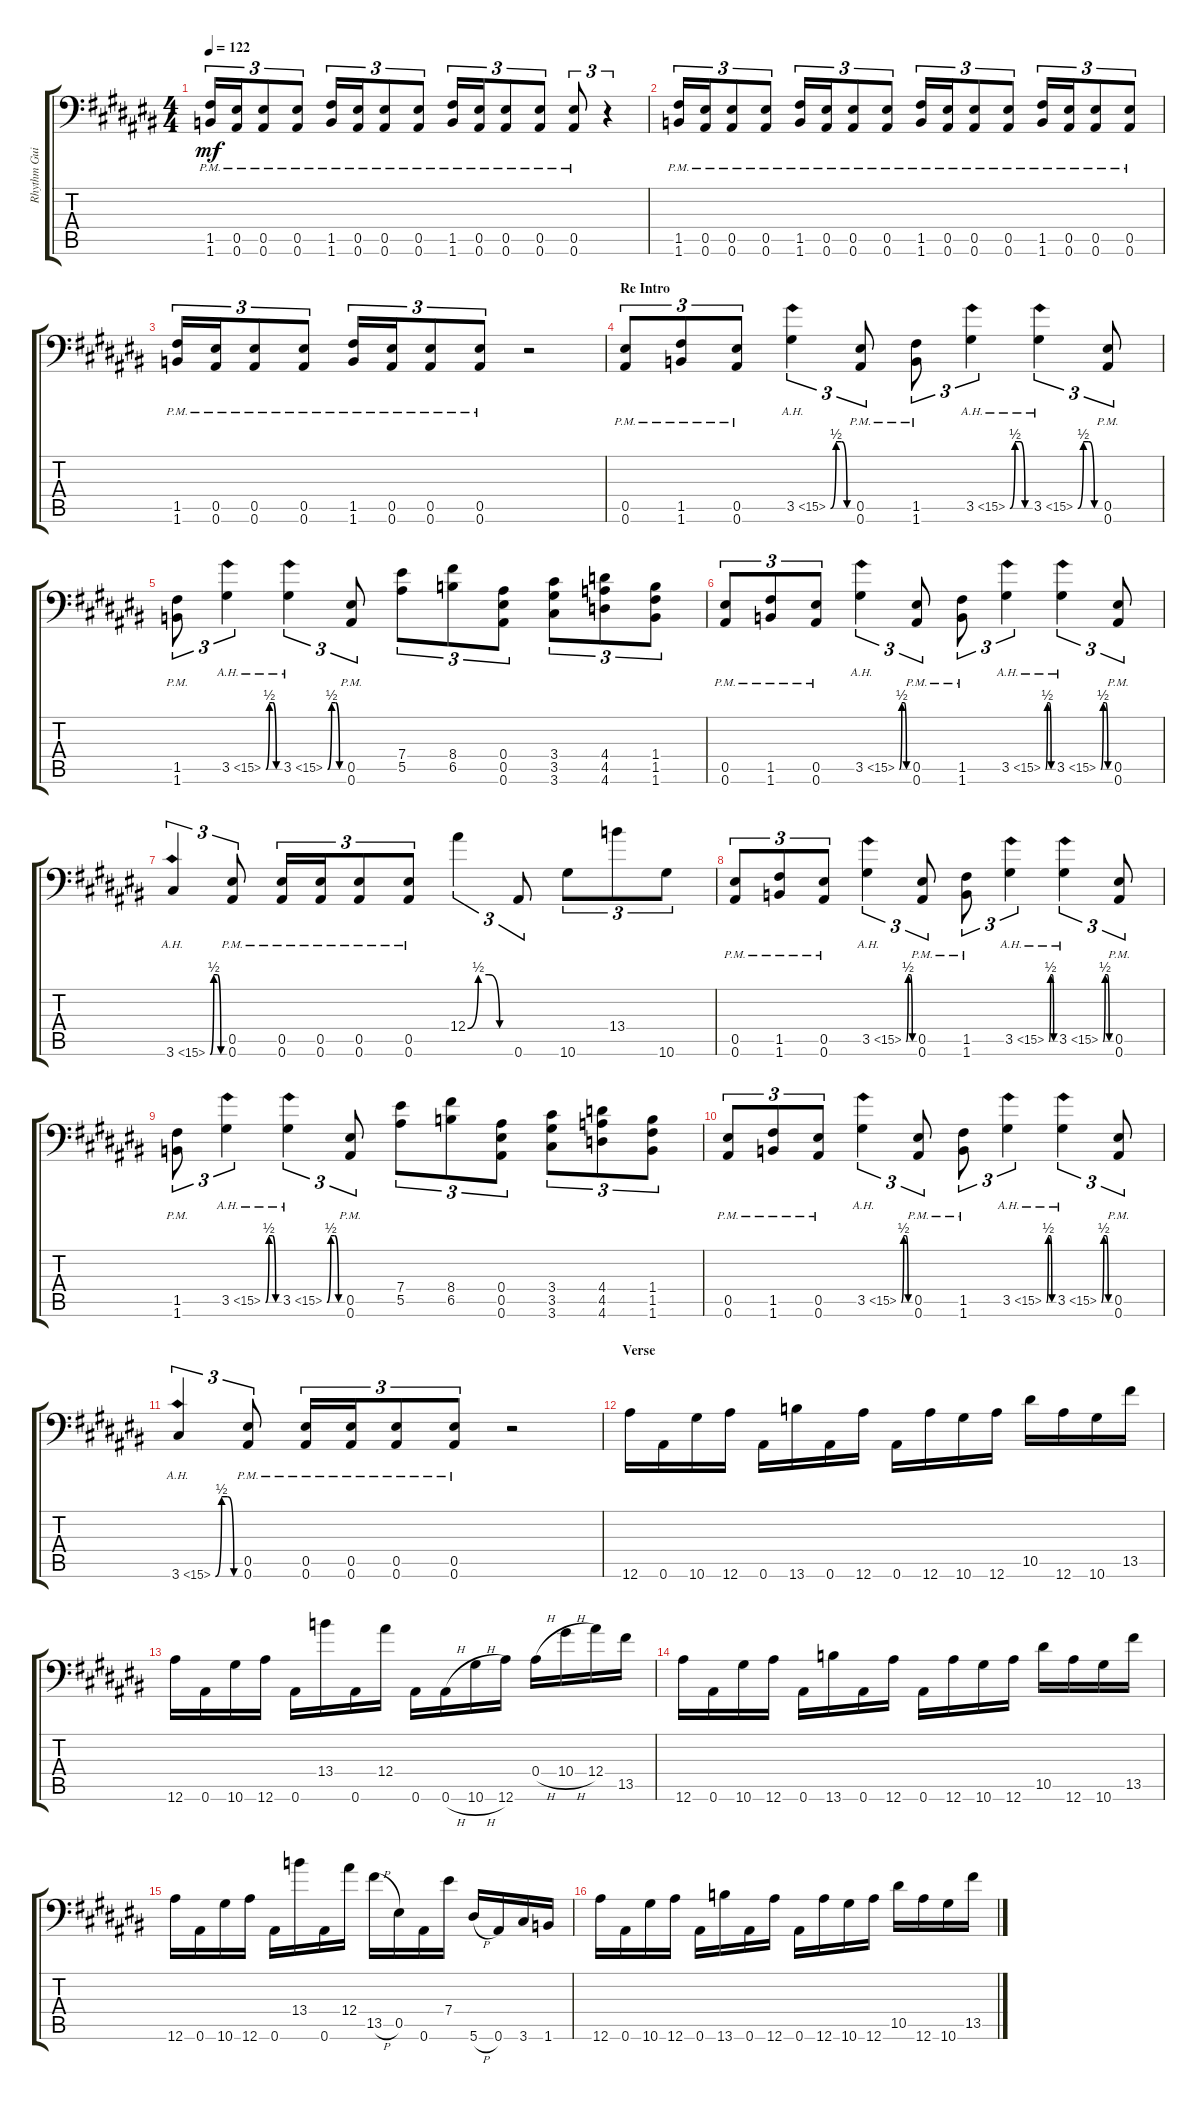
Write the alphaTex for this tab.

\track ("Rhythm Guitar L" "Rhythm Gui") {instrument distortionguitar}
\staff {score tabs}
\tuning (C4 G3 Eb3 Bb2 F2 Bb1) {hide}
\ts (4 4)
\tempo 122
\clef f4
\ks a#minor
(1.5{pm} 1.6{pm}).16{tu (3 2) dy mf} (0.5{pm} 0.6{pm}).16{tu (3 2)} (0.5{pm} 0.6{pm}).8{tu (3 2)} (0.5{pm} 0.6{pm}).8{tu (3 2)} (1.5{pm} 1.6{pm}).16{tu (3 2)} (0.5{pm} 0.6{pm}).16{tu (3 2)} (0.5{pm} 0.6{pm}).8{tu (3 2)} (0.5{pm} 0.6{pm}).8{tu (3 2)} (1.5{pm} 1.6{pm}).16{tu (3 2)} (0.5{pm} 0.6{pm}).16{tu (3 2)} (0.5{pm} 0.6{pm}).8{tu (3 2)} (0.5{pm} 0.6{pm}).8{tu (3 2)} (0.5{pm} 0.6{pm}).8{tu (3 2)} r.4{tu (3 2)} |
(1.5{pm} 1.6{pm}).16{tu (3 2)} (0.5{pm} 0.6{pm}).16{tu (3 2)} (0.5{pm} 0.6{pm}).8{tu (3 2)} (0.5{pm} 0.6{pm}).8{tu (3 2)} (1.5{pm} 1.6{pm}).16{tu (3 2)} (0.5{pm} 0.6{pm}).16{tu (3 2)} (0.5{pm} 0.6{pm}).8{tu (3 2)} (0.5{pm} 0.6{pm}).8{tu (3 2)} (1.5{pm} 1.6{pm}).16{tu (3 2)} (0.5{pm} 0.6{pm}).16{tu (3 2)} (0.5{pm} 0.6{pm}).8{tu (3 2)} (0.5{pm} 0.6{pm}).8{tu (3 2)} (1.5{pm} 1.6{pm}).16{tu (3 2)} (0.5{pm} 0.6{pm}).16{tu (3 2)} (0.5{pm} 0.6{pm}).8{tu (3 2)} (0.5{pm} 0.6{pm}).8{tu (3 2)} |
(1.5{pm} 1.6{pm}).16{tu (3 2)} (0.5{pm} 0.6{pm}).16{tu (3 2)} (0.5{pm} 0.6{pm}).8{tu (3 2)} (0.5{pm} 0.6{pm}).8{tu (3 2)} (1.5{pm} 1.6{pm}).16{tu (3 2)} (0.5{pm} 0.6{pm}).16{tu (3 2)} (0.5{pm} 0.6{pm}).8{tu (3 2)} (0.5{pm} 0.6{pm}).8{tu (3 2)} r.2 |
\section ("" "Re Intro")
(0.5{pm} 0.6{pm}).8{tu (3 2)} (1.5{pm} 1.6{pm}).8{tu (3 2)} (0.5{pm} 0.6{pm}).8{tu (3 2)} 3.5{be (custom 0 0 15 2 30 2 45 0 60 0) ah 12}.4{tu (3 2)} (0.5{pm} 0.6{pm}).8{tu (3 2)} (1.5{pm} 1.6{pm}).8{tu (3 2)} 3.5{be (custom 0 0 15 2 30 2 45 0 60 0) ah 12}.4{tu (3 2)} 3.5{be (custom 0 0 15 2 30 2 45 0 60 0) ah 12}.4{tu (3 2)} (0.5{pm} 0.6{pm}).8{tu (3 2)} |
(1.5{pm} 1.6{pm}).8{tu (3 2)} 3.5{be (custom 0 0 15 2 30 2 45 0 60 0) ah 12}.4{tu (3 2)} 3.5{be (custom 0 0 15 2 30 2 45 0 60 0) ah 12}.4{tu (3 2)} (0.5{pm} 0.6{pm}).8{tu (3 2)} (7.4 5.5).8{tu (3 2)} (8.4 6.5).8{tu (3 2)} (0.4 0.5 0.6).8{tu (3 2)} (3.4 3.5 3.6).8{tu (3 2)} (4.4 4.5 4.6).8{tu (3 2)} (1.4 1.5 1.6).8{tu (3 2)} |
(0.5{pm} 0.6{pm}).8{tu (3 2)} (1.5{pm} 1.6{pm}).8{tu (3 2)} (0.5{pm} 0.6{pm}).8{tu (3 2)} 3.5{be (custom 0 0 15 2 30 2 45 0 60 0) ah 12}.4{tu (3 2)} (0.5{pm} 0.6{pm}).8{tu (3 2)} (1.5{pm} 1.6{pm}).8{tu (3 2)} 3.5{be (custom 0 0 15 2 30 2 45 0 60 0) ah 12}.4{tu (3 2)} 3.5{be (custom 0 0 15 2 30 2 45 0 60 0) ah 12}.4{tu (3 2)} (0.5{pm} 0.6{pm}).8{tu (3 2)} |
3.6{be (custom 0 0 15 2 30 2 45 0 60 0) ah 12}.4{tu (3 2)} (0.5{pm} 0.6{pm}).8{tu (3 2)} (0.5{pm} 0.6{pm}).16{tu (3 2)} (0.5{pm} 0.6{pm}).16{tu (3 2)} (0.5{pm} 0.6{pm}).8{tu (3 2)} (0.5{pm} 0.6{pm}).8{tu (3 2)} 12.4{be (custom 0 0 15 2 30 2 45 0 60 0)}.4{tu (3 2)} 0.6.8{tu (3 2)} 10.6.8{tu (3 2)} 13.4.8{tu (3 2)} 10.6.8{tu (3 2)} |
(0.5{pm} 0.6{pm}).8{tu (3 2)} (1.5{pm} 1.6{pm}).8{tu (3 2)} (0.5{pm} 0.6{pm}).8{tu (3 2)} 3.5{be (custom 0 0 15 2 30 2 45 0 60 0) ah 12}.4{tu (3 2)} (0.5{pm} 0.6{pm}).8{tu (3 2)} (1.5{pm} 1.6{pm}).8{tu (3 2)} 3.5{be (custom 0 0 15 2 30 2 45 0 60 0) ah 12}.4{tu (3 2)} 3.5{be (custom 0 0 15 2 30 2 45 0 60 0) ah 12}.4{tu (3 2)} (0.5{pm} 0.6{pm}).8{tu (3 2)} |
(1.5{pm} 1.6{pm}).8{tu (3 2)} 3.5{be (custom 0 0 15 2 30 2 45 0 60 0) ah 12}.4{tu (3 2)} 3.5{be (custom 0 0 15 2 30 2 45 0 60 0) ah 12}.4{tu (3 2)} (0.5{pm} 0.6{pm}).8{tu (3 2)} (7.4 5.5).8{tu (3 2)} (8.4 6.5).8{tu (3 2)} (0.4 0.5 0.6).8{tu (3 2)} (3.4 3.5 3.6).8{tu (3 2)} (4.4 4.5 4.6).8{tu (3 2)} (1.4 1.5 1.6).8{tu (3 2)} |
(0.5{pm} 0.6{pm}).8{tu (3 2)} (1.5{pm} 1.6{pm}).8{tu (3 2)} (0.5{pm} 0.6{pm}).8{tu (3 2)} 3.5{be (custom 0 0 15 2 30 2 45 0 60 0) ah 12}.4{tu (3 2)} (0.5{pm} 0.6{pm}).8{tu (3 2)} (1.5{pm} 1.6{pm}).8{tu (3 2)} 3.5{be (custom 0 0 15 2 30 2 45 0 60 0) ah 12}.4{tu (3 2)} 3.5{be (custom 0 0 15 2 30 2 45 0 60 0) ah 12}.4{tu (3 2)} (0.5{pm} 0.6{pm}).8{tu (3 2)} |
3.6{be (custom 0 0 15 2 30 2 45 0 60 0) ah 12}.4{tu (3 2)} (0.5{pm} 0.6{pm}).8{tu (3 2)} (0.5{pm} 0.6{pm}).16{tu (3 2)} (0.5{pm} 0.6{pm}).16{tu (3 2)} (0.5{pm} 0.6{pm}).8{tu (3 2)} (0.5{pm} 0.6{pm}).8{tu (3 2)} r.2 |
\section ("" "Verse")
12.6.16 0.6.16 10.6.16 12.6.16 0.6.16 13.6.16 0.6.16 12.6.16 0.6.16 12.6.16 10.6.16 12.6.16 10.5.16 12.6.16 10.6.16 13.5.16 |
12.6.16 0.6.16 10.6.16 12.6.16 0.6.16 13.4.16 0.6.16 12.4.16 0.6.16 0.6{h}.16 10.6{h}.16 12.6.16 0.4{h}.16 10.4{h}.16 12.4.16 13.5.16 |
12.6.16 0.6.16 10.6.16 12.6.16 0.6.16 13.6.16 0.6.16 12.6.16 0.6.16 12.6.16 10.6.16 12.6.16 10.5.16 12.6.16 10.6.16 13.5.16 |
12.6.16 0.6.16 10.6.16 12.6.16 0.6.16 13.4.16 0.6.16 12.4.16 13.5{h}.16 0.5.16 0.6.16 7.4.16 5.6{h}.16 0.6.16 3.6.16 1.6.16 |
12.6.16 0.6.16 10.6.16 12.6.16 0.6.16 13.6.16 0.6.16 12.6.16 0.6.16 12.6.16 10.6.16 12.6.16 10.5.16 12.6.16 10.6.16 13.5.16
